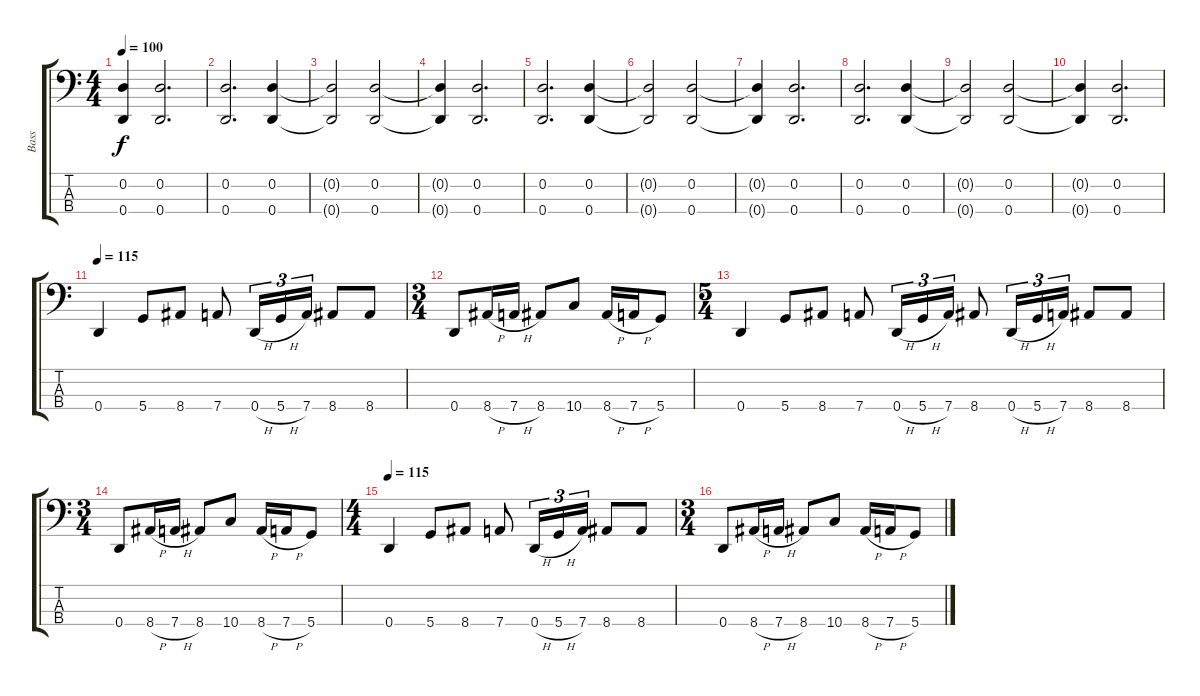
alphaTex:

\track ("Bass" "Bass") {instrument electricbassfinger}
\staff {score tabs}
\tuning (G2 D2 A1 D1) {hide}
\ts (4 4)
\tempo 100
\clef f4
\ks c
(0.2{t} 0.4{t}).4{dy f} (0.2 0.4).2{d} |
(0.2 0.4).2{d} (0.2 0.4).4 |
(0.2{t} 0.4{t}).2 (0.2 0.4).2 |
(0.2{t} 0.4{t}).4 (0.2 0.4).2{d} |
(0.2 0.4).2{d} (0.2 0.4).4 |
(0.2{t} 0.4{t}).2 (0.2 0.4).2 |
(0.2{t} 0.4{t}).4 (0.2 0.4).2{d} |
(0.2 0.4).2{d} (0.2 0.4).4 |
(0.2{t} 0.4{t}).2 (0.2 0.4).2 |
(0.2{t} 0.4{t}).4 (0.2 0.4).2{d} |
\tempo 115
0.4.4 5.4.8 8.4.8 7.4.8 0.4{h}.16{tu (3 2)} 5.4{h}.16{tu (3 2)} 7.4.16{tu (3 2)} 8.4.8 8.4.8 |
\ts (3 4)
0.4.8 8.4{h}.16 7.4{h}.16 8.4.8 10.4.8 8.4{h}.16 7.4{h}.16 5.4.8 |
\ts (5 4)
0.4.4 5.4.8 8.4.8 7.4.8 0.4{h}.16{tu (3 2)} 5.4{h}.16{tu (3 2)} 7.4.16{tu (3 2)} 8.4.8 0.4{h}.16{tu (3 2)} 5.4{h}.16{tu (3 2)} 7.4.16{tu (3 2)} 8.4.8 8.4.8 |
\ts (3 4)
0.4.8 8.4{h}.16 7.4{h}.16 8.4.8 10.4.8 8.4{h}.16 7.4{h}.16 5.4.8 |
\ts (4 4)
\tempo 115
0.4.4 5.4.8 8.4.8 7.4.8 0.4{h}.16{tu (3 2)} 5.4{h}.16{tu (3 2)} 7.4.16{tu (3 2)} 8.4.8 8.4.8 |
\ts (3 4)
0.4.8 8.4{h}.16 7.4{h}.16 8.4.8 10.4.8 8.4{h}.16 7.4{h}.16 5.4.8
